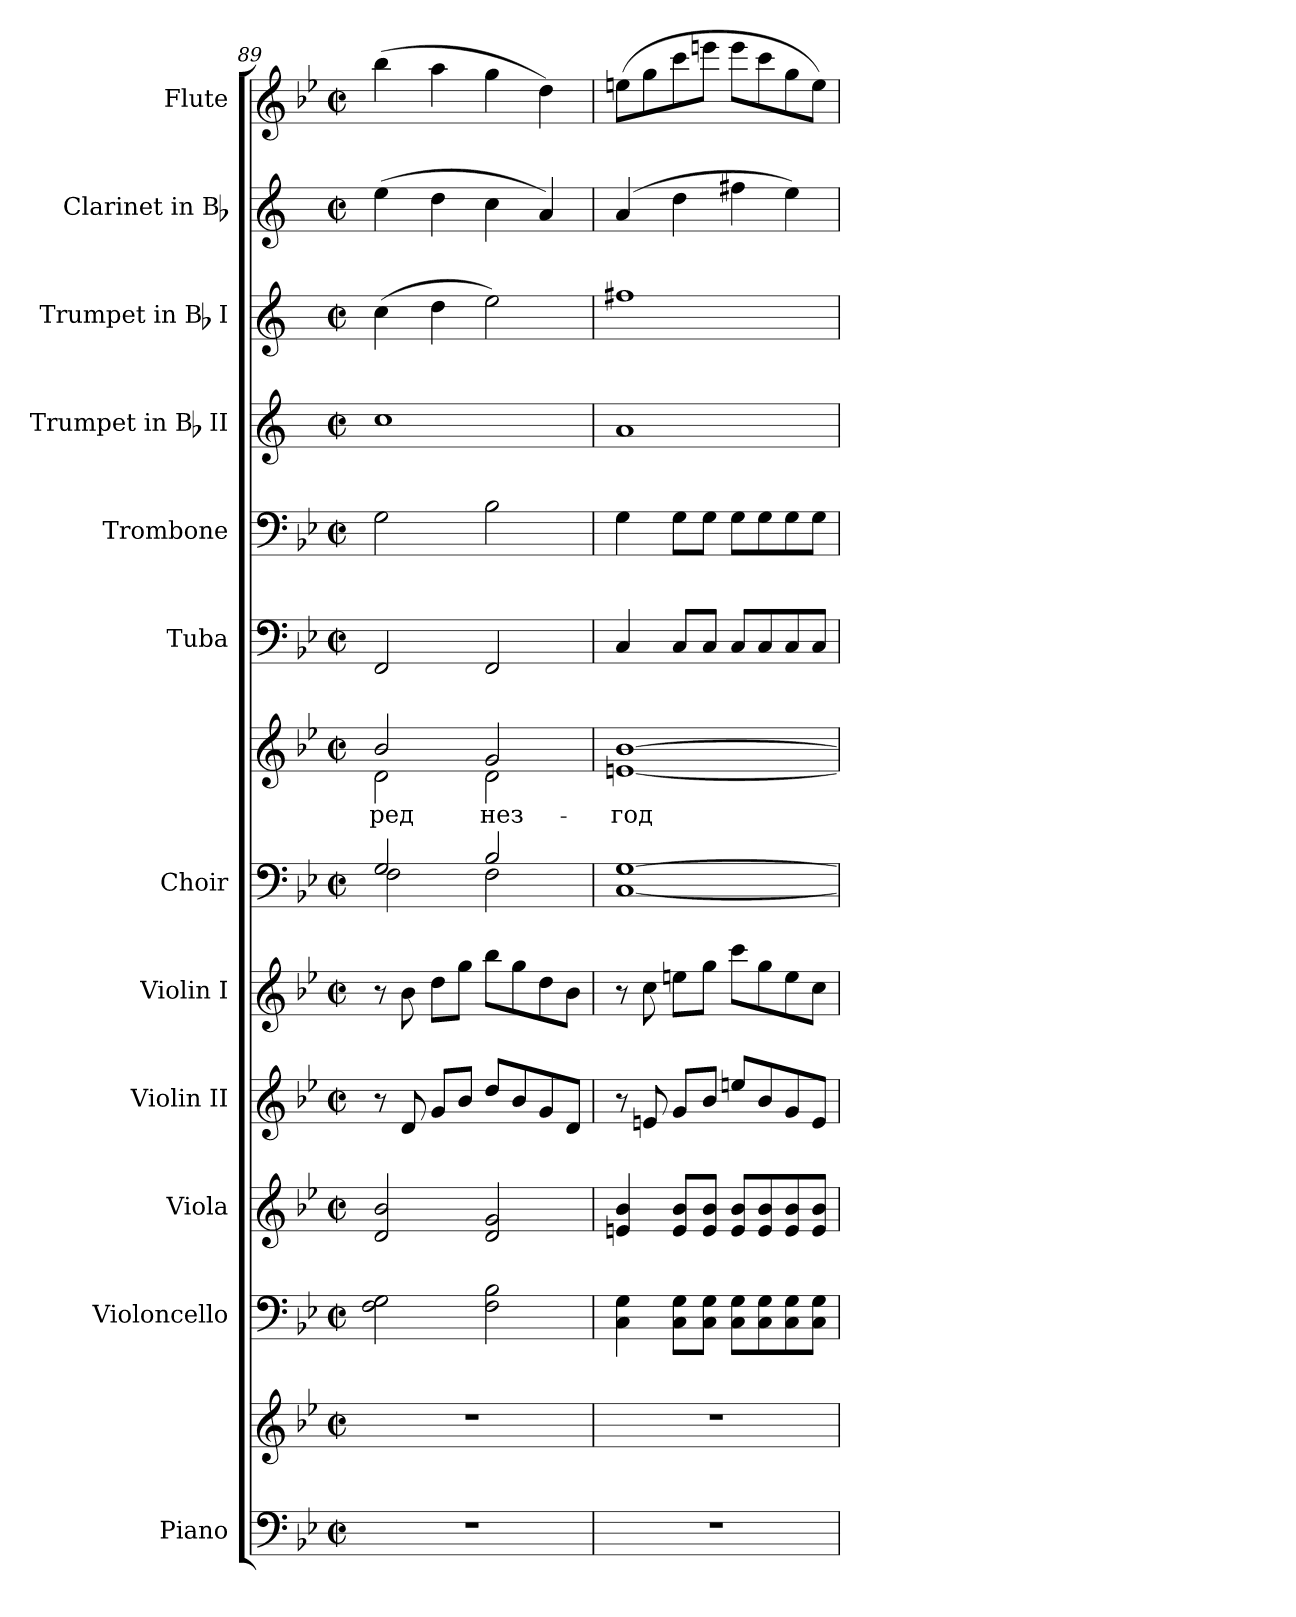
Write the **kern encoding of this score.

**kern	**kern	**kern	**kern	**kern	**kern	**kern	**kern	**text	**kern	**kern	**kern	**kern	**kern	**kern
*part12	*part12	*part11	*part10	*part9	*part8	*part7	*part7	*part7	*part6	*part5	*part4	*part3	*part2	*part1
*staff14	*staff13	*staff12	*staff11	*staff10	*staff9	*staff8	*staff7	*staff7	*staff6	*staff5	*staff4	*staff3	*staff2	*staff1
*I"Piano	*	*I"Violoncello	*I"Viola	*I"Violin II	*I"Violin I	*I"Choir	*	*	*I"Tuba	*I"Trombone	*I"Trumpet in Bb II	*I"Trumpet in Bb I	*I"Clarinet in Bb	*I"Flute
*	*	*	*	*	*	*	*	*	*I'Tba.	*I'Tbn.	*I'Tpt.	*I'Tpt.	*I'Cl.	*I'Fl.
!!LO:PB:g=z
*clefF4	*clefG2	*clefF4	*clefG2	*clefG2	*clefG2	*clefF4	*clefG2	*	*clefF4	*clefF4	*clefG2	*clefG2	*clefG2	*clefG2
*	*	*	*	*	*	*	*	*	*	*	*ITrd1c2	*ITrd1c2	*ITrd1c2	*
*k[b-e-]	*k[b-e-]	*k[b-e-]	*k[b-e-]	*k[b-e-]	*k[b-e-]	*k[b-e-]	*k[b-e-]	*	*k[b-e-]	*k[b-e-]	*k[b-e-]	*k[b-e-]	*k[b-e-]	*k[b-e-]
*g:	*g:	*g:	*g:	*g:	*g:	*g:	*g:	*	*g:	*g:	*g:	*g:	*g:	*g:
*M2/2	*M2/2	*M2/2	*M2/2	*M2/2	*M2/2	*M2/2	*M2/2	*	*M2/2	*M2/2	*M2/2	*M2/2	*M2/2	*M2/2
*met(c|)	*met(c|)	*met(c|)	*met(c|)	*met(c|)	*met(c|)	*met(c|)	*met(c|)	*	*met(c|)	*met(c|)	*met(c|)	*met(c|)	*met(c|)	*met(c|)
=89	=89	=89	=89	=89	=89	=89	=89	=89	=89	=89	=89	=89	=89	=89
*	*	*	*	*	*	*^	*	*	*	*	*	*	*	*
!	!	!	!	!	!	!	!	!	!LO:LY:b:color=#000000	!	!	!	!	!	!
*	*	*	*	*	*	*	*	*^	*	*	*	*	*	*	*
1r	1r	2Fi\ 2Gi	2di/ 2b-i	8r	8r	2Gi/	2Fi\	2b-i/	2di\	-ред	2FFi/	2Gi\	1b-i	(4b-i\	(4ddi\	(4bb-i\
.	.	.	.	8di/	8b-i\	.	.	.	.	.	.	.	.	.	.	.
.	.	.	.	8gi/L	8ddi\L	.	.	.	.	.	.	.	.	4cci\	4cci\	4aai\
.	.	.	.	8b-i/J	8ggi\J	.	.	.	.	.	.	.	.	.	.	.
!	!	!	!	!	!	!	!	!	!	!LO:LY:b:color=#000000	!	!	!	!	!	!
.	.	2Fi\ 2B-i	2di/ 2gi	8ddi/L	8bb-i\L	2B-i/	2Fi\	2gi/	2di\	нез-	2FFi/	2B-i\	.	2ddi\)	4b-i\	4ggi\
.	.	.	.	8b-i/	8ggi\	.	.	.	.	.	.	.	.	.	.	.
.	.	.	.	8gi/	8ddi\	.	.	.	.	.	.	.	.	.	4gi/)	4ddi\)
.	.	.	.	8di/J	8b-i\J	.	.	.	.	.	.	.	.	.	.	.
=90	=90	=90	=90	=90	=90	=90	=90	=90	=90	=90	=90	=90	=90	=90	=90	=90
!	!	!	!	!	!	!	!	!	!	!LO:LY:b:color=#000000	!	!	!	!	!	!
1r	1r	4Ci\ 4Gi	4eni/ 4b-i	8r	8r	[>1Gi	[<1Ci	[>1b-i	[<1eni	-год	4Ci/	4Gi\	1gi	1eeni	(4gi/	(8eeni\L
.	.	.	.	8eni/	8cci\	.	.	.	.	.	.	.	.	.	.	8ggi\
.	.	8Ci\ 8GiL	8ei/ 8b-iL	8gi/L	8eeni\L	.	.	.	.	.	8Ci/L	8Gi\L	.	.	4cci\	8ccci\
.	.	8Ci\ 8GiJ	8ei/ 8b-iJ	8b-i/J	8ggi\J	.	.	.	.	.	8Ci/J	8Gi\J	.	.	.	8eeeni\J
.	.	8Ci\ 8GiL	8ei/ 8b-iL	8eeni/L	8ccci\L	.	.	.	.	.	8Ci/L	8Gi\L	.	.	4eeni\	8eeei\L
.	.	8Ci\ 8Gi	8ei/ 8b-i	8b-i/	8ggi\	.	.	.	.	.	8Ci/	8Gi\	.	.	.	8ccci\
.	.	8Ci\ 8Gi	8ei/ 8b-i	8gi/	8eei\	.	.	.	.	.	8Ci/	8Gi\	.	.	4ddi\)	8ggi\
.	.	8Ci\ 8GiJ	8ei/ 8b-iJ	8ei/J	8cci\J	.	.	.	.	.	8Ci/J	8Gi\J	.	.	.	8eei\J)
*	*	*	*	*	*	*v	*v	*	*	*	*	*	*	*	*	*
*	*	*	*	*	*	*	*v	*v	*	*	*	*	*	*	*
=	=	=	=	=	=	=	=	=	=	=	=	=	=	=
*-	*-	*-	*-	*-	*-	*-	*-	*-	*-	*-	*-	*-	*-	*-
